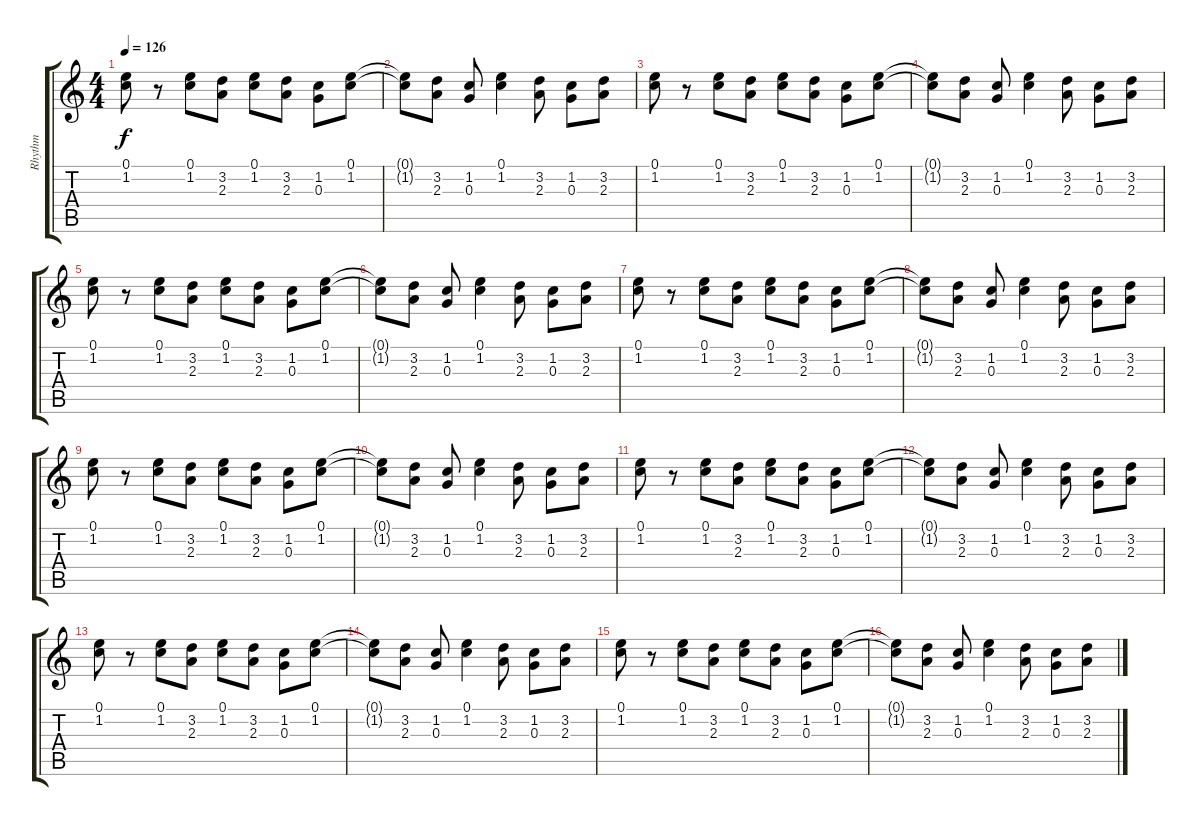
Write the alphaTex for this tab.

\track ("Rhythm" "Rhythm") {instrument electricguitarclean}
\staff {score tabs}
\tuning (E4 B3 G3 D3 A2 E2) {hide}
\ts (4 4)
\tempo 126
\clef g2
\ks c
(0.1 1.2).8{dy f} r.8 (0.1 1.2).8 (3.2 2.3).8 (0.1 1.2).8 (3.2 2.3).8 (1.2 0.3).8 (0.1 1.2).8 |
(0.1{t} 1.2{t}).8 (3.2 2.3).8 (1.2 0.3).8 (0.1 1.2).4 (3.2 2.3).8 (1.2 0.3).8 (3.2 2.3).8 |
(0.1 1.2).8 r.8 (0.1 1.2).8 (3.2 2.3).8 (0.1 1.2).8 (3.2 2.3).8 (1.2 0.3).8 (0.1 1.2).8 |
(0.1{t} 1.2{t}).8 (3.2 2.3).8 (1.2 0.3).8 (0.1 1.2).4 (3.2 2.3).8 (1.2 0.3).8 (3.2 2.3).8 |
(0.1 1.2).8 r.8 (0.1 1.2).8 (3.2 2.3).8 (0.1 1.2).8 (3.2 2.3).8 (1.2 0.3).8 (0.1 1.2).8 |
(0.1{t} 1.2{t}).8 (3.2 2.3).8 (1.2 0.3).8 (0.1 1.2).4 (3.2 2.3).8 (1.2 0.3).8 (3.2 2.3).8 |
(0.1 1.2).8 r.8 (0.1 1.2).8 (3.2 2.3).8 (0.1 1.2).8 (3.2 2.3).8 (1.2 0.3).8 (0.1 1.2).8 |
(0.1{t} 1.2{t}).8 (3.2 2.3).8 (1.2 0.3).8 (0.1 1.2).4 (3.2 2.3).8 (1.2 0.3).8 (3.2 2.3).8 |
(0.1 1.2).8 r.8 (0.1 1.2).8 (3.2 2.3).8 (0.1 1.2).8 (3.2 2.3).8 (1.2 0.3).8 (0.1 1.2).8 |
(0.1{t} 1.2{t}).8 (3.2 2.3).8 (1.2 0.3).8 (0.1 1.2).4 (3.2 2.3).8 (1.2 0.3).8 (3.2 2.3).8 |
(0.1 1.2).8 r.8 (0.1 1.2).8 (3.2 2.3).8 (0.1 1.2).8 (3.2 2.3).8 (1.2 0.3).8 (0.1 1.2).8 |
(0.1{t} 1.2{t}).8 (3.2 2.3).8 (1.2 0.3).8 (0.1 1.2).4 (3.2 2.3).8 (1.2 0.3).8 (3.2 2.3).8 |
(0.1 1.2).8 r.8 (0.1 1.2).8 (3.2 2.3).8 (0.1 1.2).8 (3.2 2.3).8 (1.2 0.3).8 (0.1 1.2).8 |
(0.1{t} 1.2{t}).8 (3.2 2.3).8 (1.2 0.3).8 (0.1 1.2).4 (3.2 2.3).8 (1.2 0.3).8 (3.2 2.3).8 |
(0.1 1.2).8 r.8 (0.1 1.2).8 (3.2 2.3).8 (0.1 1.2).8 (3.2 2.3).8 (1.2 0.3).8 (0.1 1.2).8 |
(0.1{t} 1.2{t}).8 (3.2 2.3).8 (1.2 0.3).8 (0.1 1.2).4 (3.2 2.3).8 (1.2 0.3).8 (3.2 2.3).8
